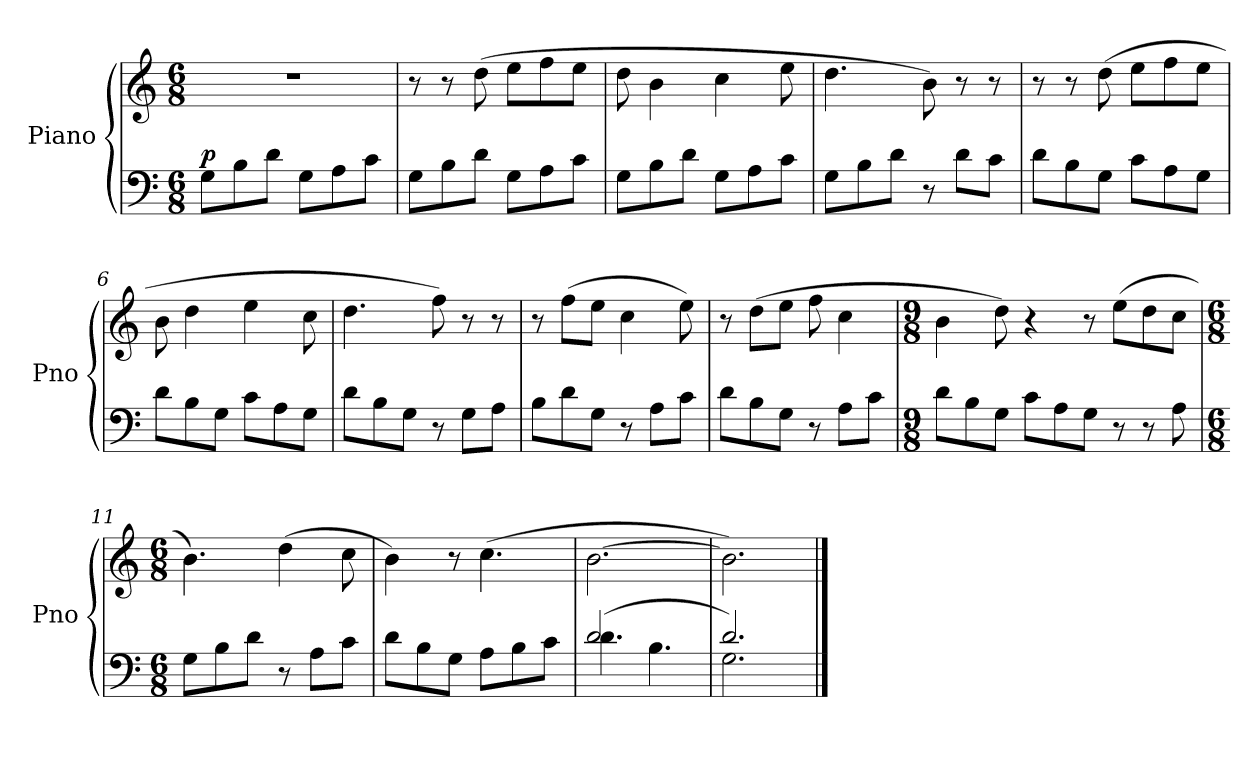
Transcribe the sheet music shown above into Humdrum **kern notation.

**kern	**dynam	**kern
*part2	*part2	*part1
*staff2	*staff2	*staff1
*I"Piano	*	*I"Piano
*I'Pno	*	*I'Pno
*clefF4	*	*clefG2
*M6/8	*	*M6/8
*MM66	*	*MM66
=1	=1	=1
!	!LO:DY:a	!LO:N:vis=1
8G\L	p	2.r
8B\	.	.
8d\J	.	.
8G\L	.	.
8A\	.	.
8c\J	.	.
=2	=2	=2
8G\L	.	8r
8B\	.	8r
8d\J	.	(8dd\
8G\L	.	8ee\L
8A\	.	8ff\
8c\J	.	8ee\J
=3	=3	=3
8G\L	.	8dd\
8B\	.	4b\
8d\J	.	.
8G\L	.	4cc\
8A\	.	.
8c\J	.	8ee\
=4	=4	=4
8G\L	.	4.dd\
8B\	.	.
8d\J	.	.
8r	.	8b\)
8d\L	.	8r
8c\J	.	8r
!!LO:LB:g=z
=5	=5	=5
8d\L	.	8r
8B\	.	8r
8G\J	.	(8dd\
8c\L	.	8ee\L
8A\	.	8ff\
8G\J	.	8ee\J
=6	=6	=6
8d\L	.	8b\
8B\	.	4dd\
8G\J	.	.
8c\L	.	4ee\
8A\	.	.
8G\J	.	8cc\
=7	=7	=7
8d\L	.	4.dd\
8B\	.	.
8G\J	.	.
8r	.	8ff\)
8G\L	.	8r
8A\J	.	8r
=8	=8	=8
8B\L	.	8r
8d\	.	(8ff\L
8G\J	.	8ee\J
8r	.	4cc\
8A\L	.	.
8c\J	.	8ee\)
!!LO:LB:g=z
=9	=9	=9
8d\L	.	8r
8B\	.	(8dd\L
8G\J	.	8ee\J
8r	.	8ff\
8A\L	.	4cc\
8c\J	.	.
=10	=10	=10
*M9/8	*	*M9/8
8d\L	.	4b\
8B\	.	.
8G\J	.	8dd\)
8c\L	.	4r
8A\	.	.
8G\J	.	8r
8r	.	(8ee\L
8r	.	8dd\
8A\	.	8cc\J
=11	=11	=11
*M6/8	*	*M6/8
8G\L	.	4.b\)
8B\	.	.
8d\J	.	.
8r	.	(4dd\
8A\L	.	.
8c\J	.	8cc\
=12	=12	=12
8d\L	.	4b\)
8B\	.	.
8G\J	.	8r
8A\L	.	(4.cc\
8B\	.	.
8c\J	.	.
=13	=13	=13
*^	*	*
(2.d/	4.d\	.	[2.b\
.	4.B\	.	.
=14	=14	=14	=14
2.d/)	2.G\	.	2.b\])
*v	*v	*	*
==	==	==
*-	*-	*-
